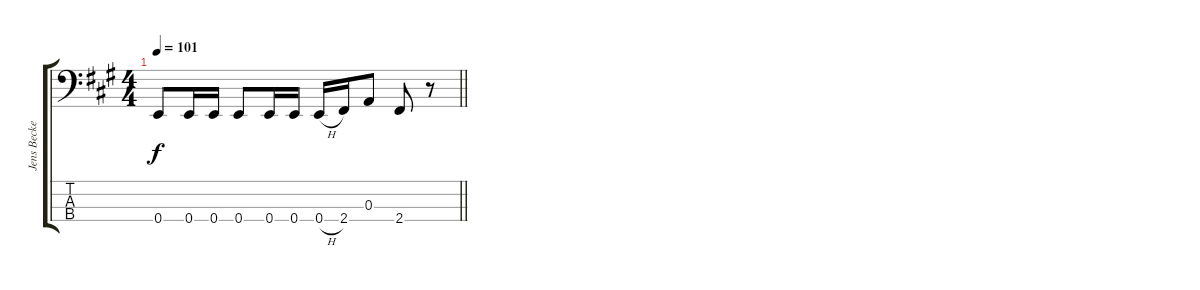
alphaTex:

\track ("Jens Becker" "Jens Becke") {instrument electricbassfinger}
\staff {score tabs}
\tuning (G2 D2 A1 E1) {hide}
\ts (4 4)
\tempo 101
\clef f4
\barLineRight lightlight
\ks f#minor
0.4.8{dy f} 0.4.16 0.4.16 0.4.8 0.4.16 0.4.16 0.4{h}.16 2.4.16 0.3.8 2.4.8 r.8
